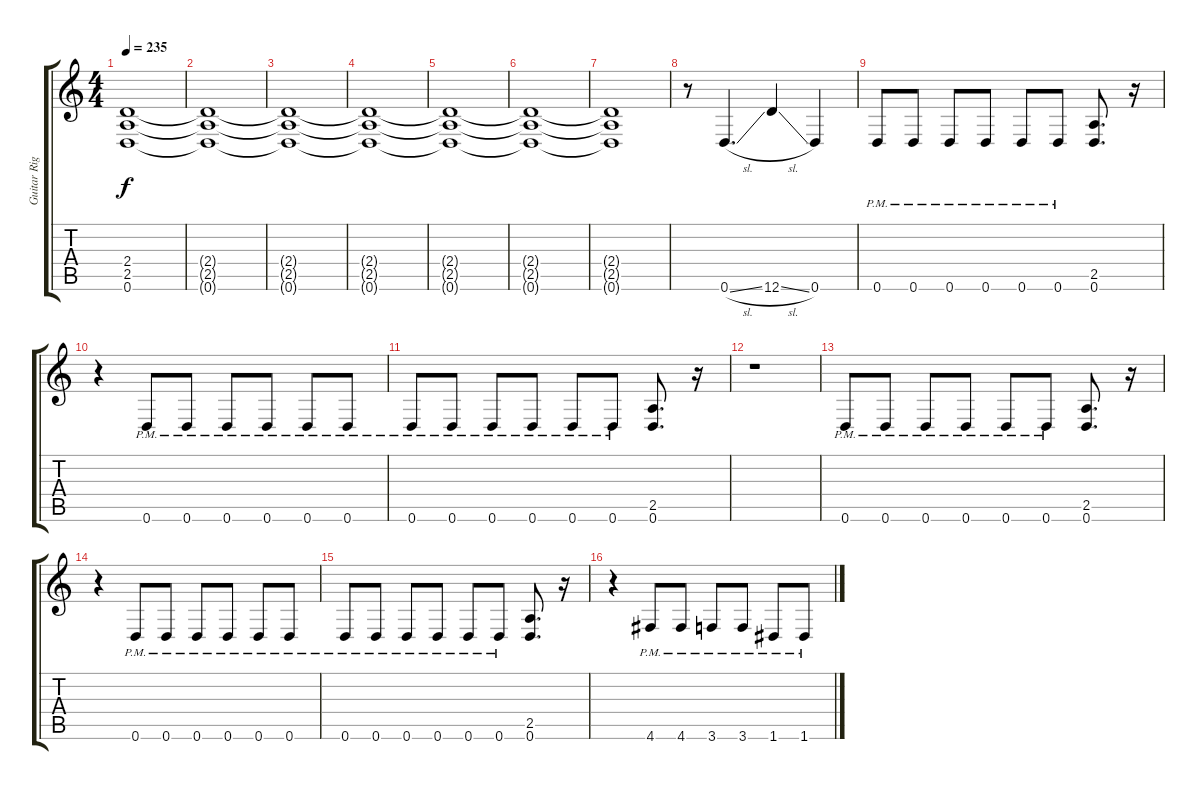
\track ("Guitar Right" "Guitar Rig") {instrument distortionguitar}
\staff {score tabs}
\tuning (D4 A3 F3 C3 G2 D2) {hide}
\ts (4 4)
\tempo 235
\clef g2
\ks c
(2.4 2.5 0.6).1{dy f} |
(2.4{t} 2.5{t} 0.6{t}).1 |
(2.4{t} 2.5{t} 0.6{t}).1 |
(2.4{t} 2.5{t} 0.6{t}).1 |
(2.4{t} 2.5{t} 0.6{t}).1 |
(2.4{t} 2.5{t} 0.6{t}).1 |
(2.4{t} 2.5{t} 0.6{t}).1 |
r.8 0.6{sl}.4{d} 12.6{sl}.4 0.6.4 |
0.6{pm}.8{instrument distortionguitar} 0.6{pm}.8 0.6{pm}.8 0.6{pm}.8 0.6{pm}.8 0.6{pm}.8 (2.5 0.6).8{d} r.16 |
r.4 0.6{pm}.8 0.6{pm}.8 0.6{pm}.8 0.6{pm}.8 0.6{pm}.8 0.6{pm}.8 |
0.6{pm}.8 0.6{pm}.8 0.6{pm}.8 0.6{pm}.8 0.6{pm}.8 0.6{pm}.8 (2.5 0.6).8{d} r.16 |
r.1 |
0.6{pm}.8 0.6{pm}.8 0.6{pm}.8 0.6{pm}.8 0.6{pm}.8 0.6{pm}.8 (2.5 0.6).8{d} r.16 |
r.4 0.6{pm}.8 0.6{pm}.8 0.6{pm}.8 0.6{pm}.8 0.6{pm}.8 0.6{pm}.8 |
0.6{pm}.8 0.6{pm}.8 0.6{pm}.8 0.6{pm}.8 0.6{pm}.8 0.6{pm}.8 (2.5 0.6).8{d} r.16 |
r.4 4.6{pm}.8 4.6{pm}.8 3.6{pm}.8 3.6{pm}.8 1.6{pm}.8 1.6{pm}.8
